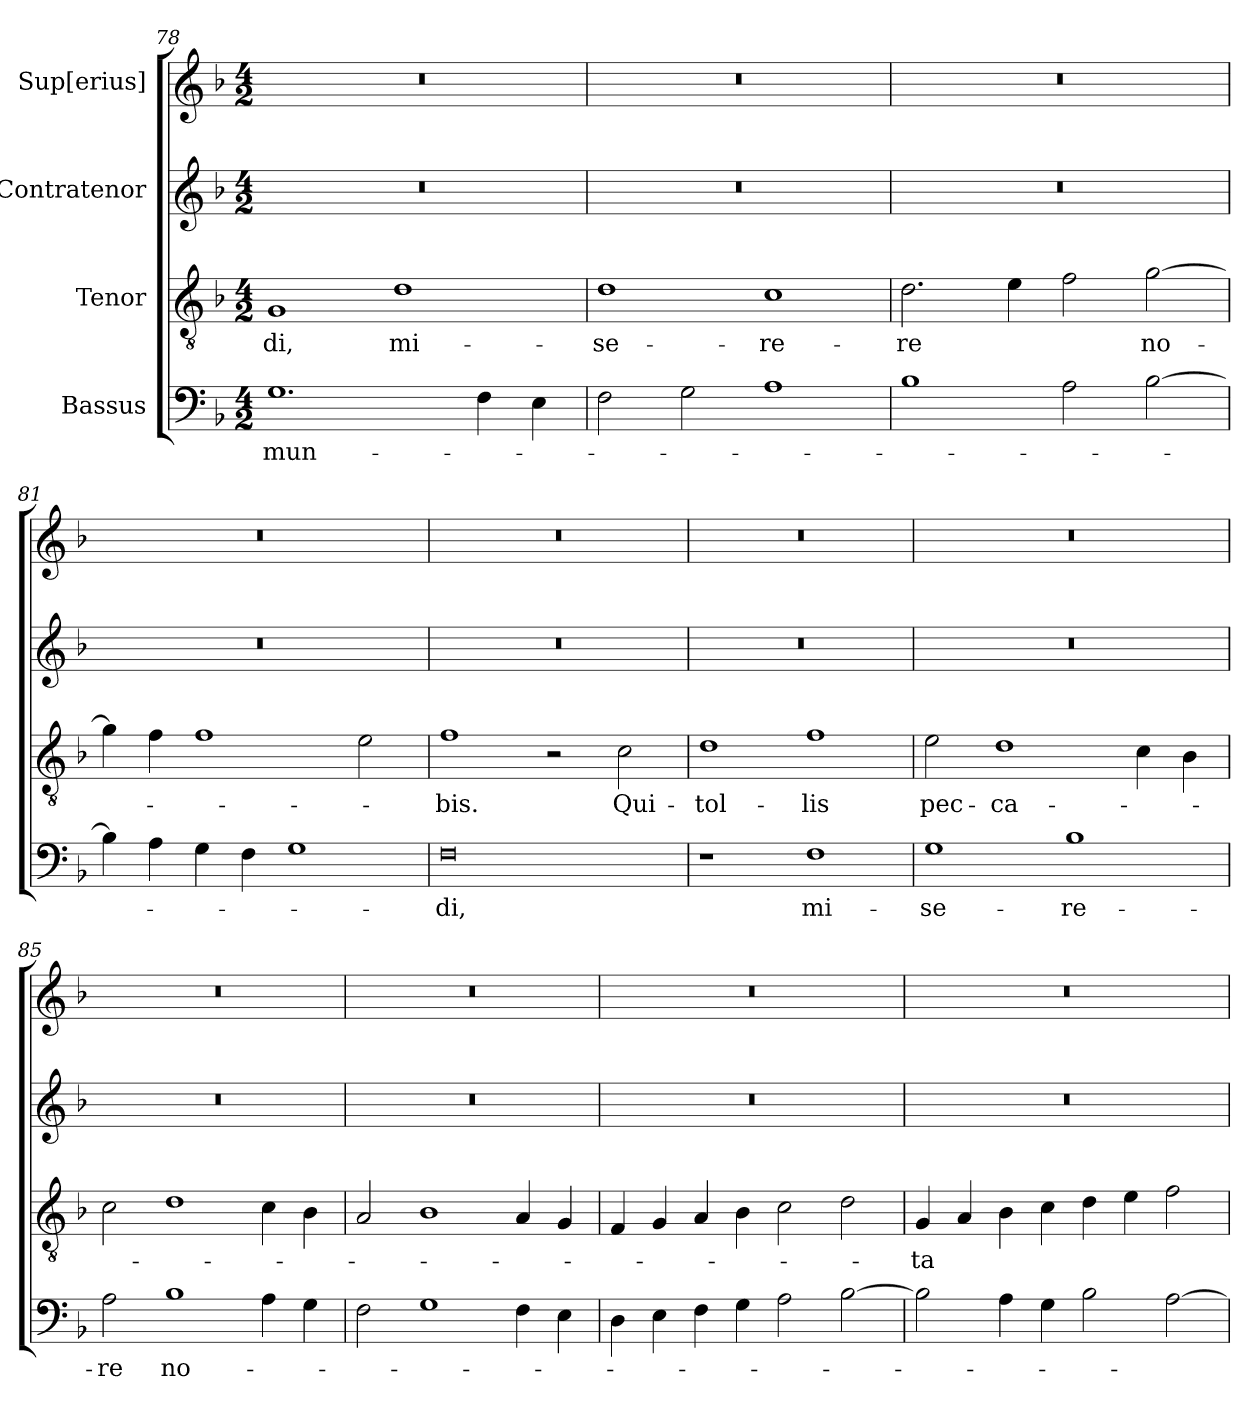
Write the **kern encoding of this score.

**kern	**text	**kern	**text	**kern	**kern
*part4	*part4	*part3	*part3	*part2	*part1
*staff4	*staff4	*staff3	*staff3	*staff2	*staff1
*I"Bassus	*	*I"Tenor	*	*I"Contratenor	*I"Sup[erius]
*clefF4	*	*clefGv2	*	*clefG2	*clefG2
*k[b-]	*	*k[b-]	*	*k[b-]	*k[b-]
*M4/2	*	*M4/2	*	*M4/2	*M4/2
=78	=78	=78	=78	=78	=78
1.G\	mun-	1G/	-di,	0r	0r
.	.	1d\	mi-	.	.
4F\	.	.	.	.	.
4E\	.	.	.	.	.
=79	=79	=79	=79	=79	=79
2F\	.	1d\	-se-	0r	0r
2G\	.	.	.	.	.
1A\	.	1c\	-re-	.	.
=80	=80	=80	=80	=80	=80
1B-\	.	2.d\	-re	0r	0r
.	.	4e\	.	.	.
2A\	.	2f\	.	.	.
[2B-\	.	[2g\	no-	.	.
=81	=81	=81	=81	=81	=81
4B-\]	.	4g\]	.	0r	0r
4A\	.	4f\	.	.	.
4G\	.	1f\	.	.	.
4F\	.	.	.	.	.
1G\	.	.	.	.	.
.	.	2e\	.	.	.
=82	=82	=82	=82	=82	=82
0F\	-di,	1f\	-bis.	0r	0r
.	.	2r	.	.	.
.	.	2c\	Qui-	.	.
=83	=83	=83	=83	=83	=83
1r	.	1d\	tol-	0r	0r
1F\	mi-	1f\	-lis	.	.
=84	=84	=84	=84	=84	=84
1G\	-se-	2e\	pec-	0r	0r
.	.	1d\	-ca-	.	.
1B-\	-re-	.	.	.	.
.	.	4c\	.	.	.
.	.	4B-\	.	.	.
=85	=85	=85	=85	=85	=85
2A\	-re	2c\	.	0r	0r
1B-\	no-	1d\	.	.	.
4A\	.	4c\	.	.	.
4G\	.	4B-\	.	.	.
=86	=86	=86	=86	=86	=86
2F\	.	2A/	.	0r	0r
1G\	.	1B-\	.	.	.
4F\	.	4A/	.	.	.
4E\	.	4G/	.	.	.
=87	=87	=87	=87	=87	=87
4D\	.	4F/	.	0r	0r
4E\	.	4G/	.	.	.
4F\	.	4A/	.	.	.
4G\	.	4B-\	.	.	.
2A\	.	2c\	.	.	.
[2B-\	.	2d\	.	.	.
=88	=88	=88	=88	=88	=88
2B-\]	.	4G/	-ta	0r	0r
.	.	4A/	.	.	.
4A\	.	4B-\	.	.	.
4G\	.	4c\	.	.	.
2B-\	.	4d\	.	.	.
.	.	4e\	.	.	.
[2A\	.	2f\	.	.	.
=	=	=	=	=	=
*-	*-	*-	*-	*-	*-
